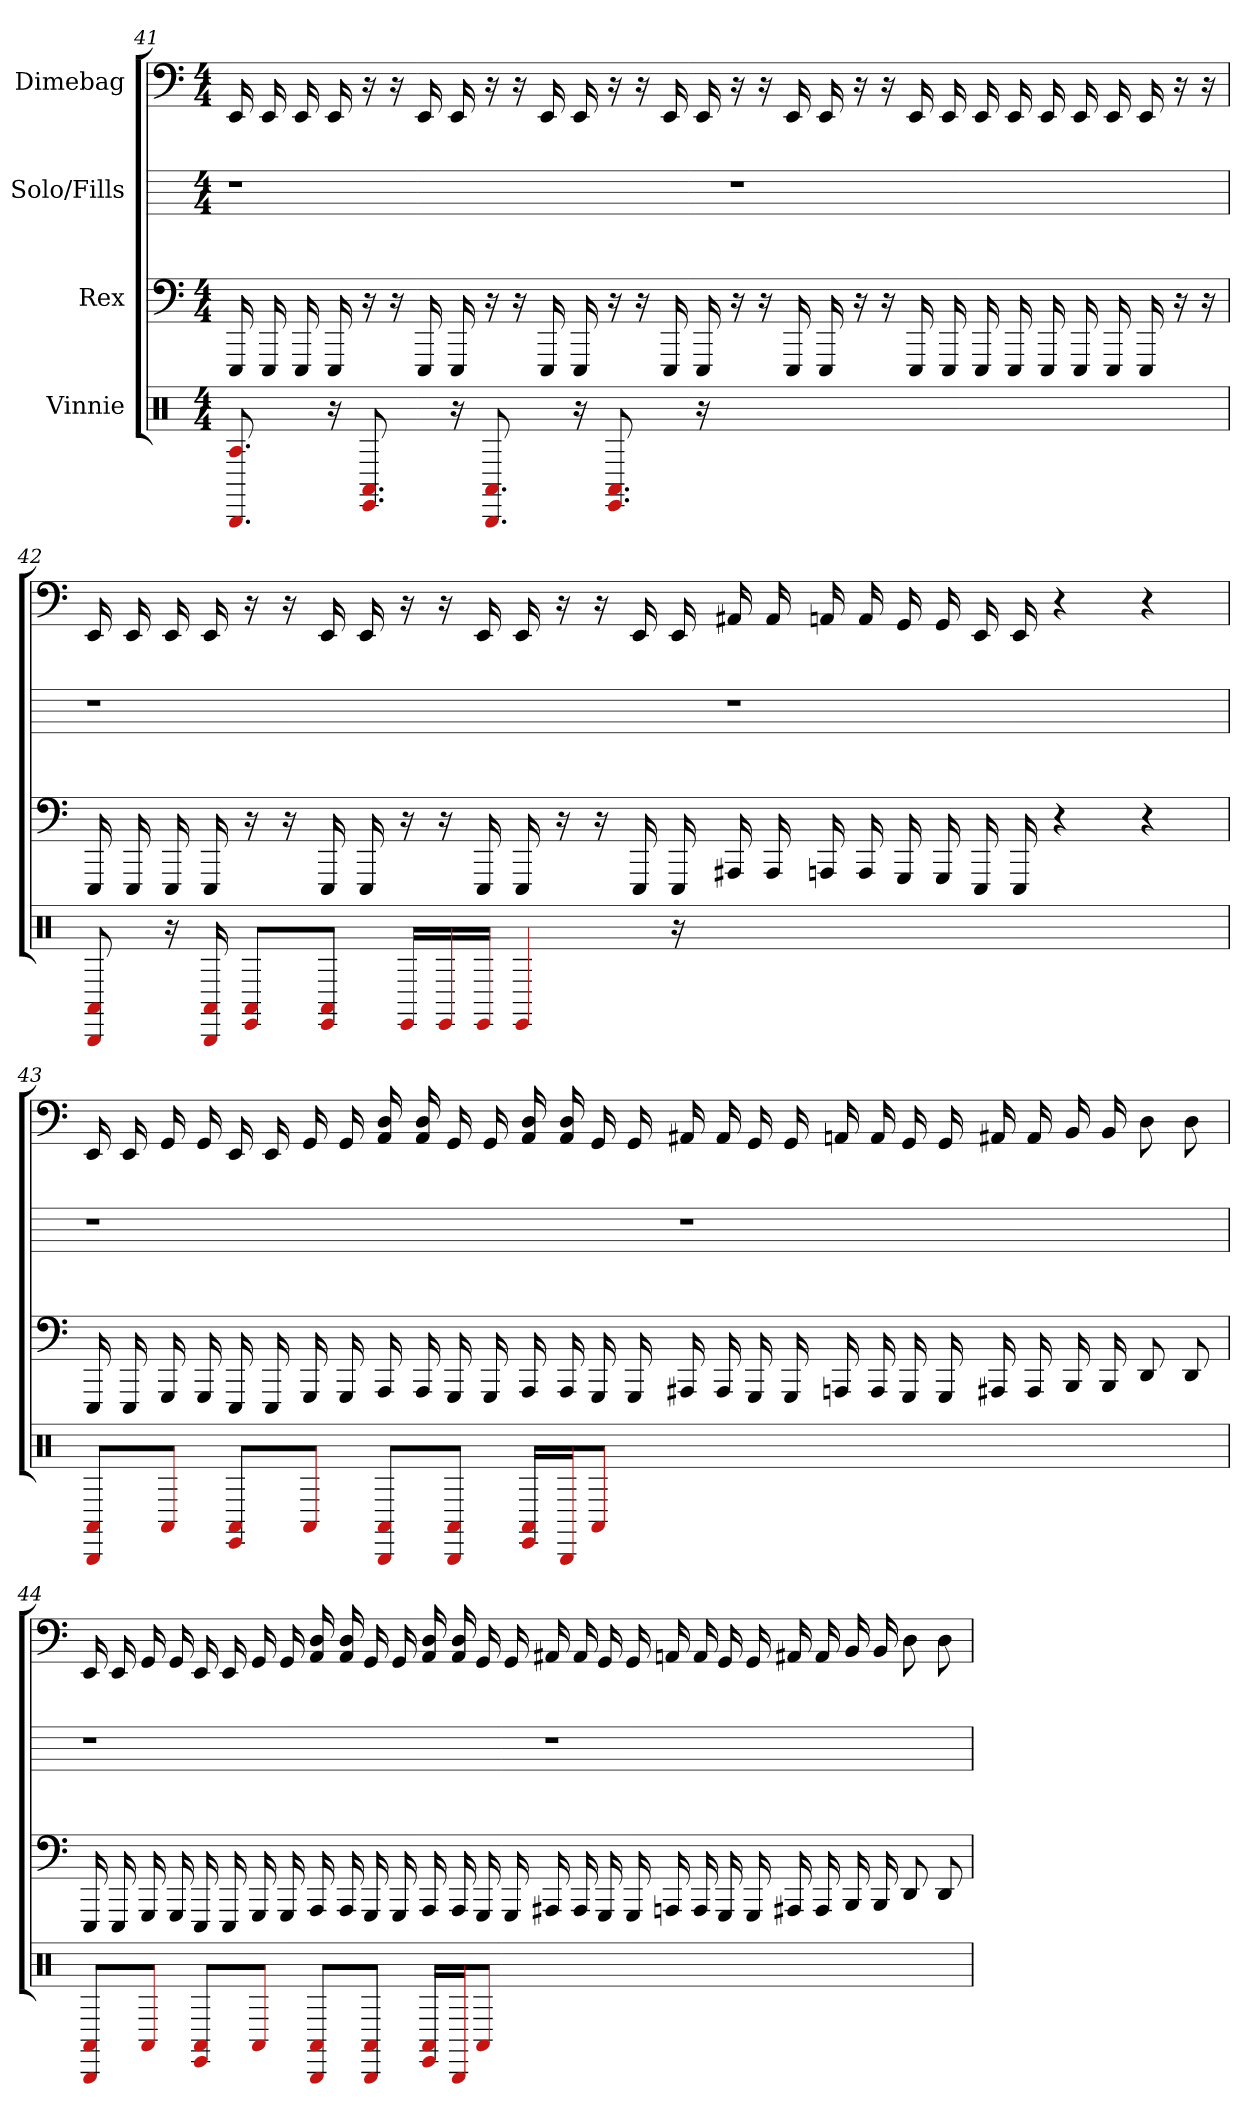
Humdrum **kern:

**kern	**kern	**kern	**kern
*part4	*part3	*part2	*part1
*staff4	*staff3	*staff2	*staff1
*I"Vinnie	*I"Rex	*I"Solo/Fills	*I"Dimebag
*clefX	*	*	*
*k[]	*k[]	*k[]	*k[]
*M4/4	*M4/4	*M4/4	*M4/4
=41	=41	=41	=41
8.BBB 8.A	16EEE	1r	16EE
.	16EEE	.	16EE
.	16EEE	.	16EE
16r	16EEE	.	16EE
8.AA# 8.EE	16r	.	16r
.	16r	.	16r
.	16EEE	.	16EE
16r	16EEE	.	16EE
8.AA# 8.BBB	16r	.	16r
.	16r	.	16r
.	16EEE	.	16EE
16r	16EEE	.	16EE
8.AA# 8.EE	16r	.	16r
.	16r	.	16r
.	16EEE	.	16EE
16r	16EEE	.	16EE
1ryy	16r	1r	16r
.	16r	.	16r
.	16EEE	.	16EE
.	16EEE	.	16EE
.	16r	.	16r
.	16r	.	16r
.	16EEE	.	16EE
.	16EEE	.	16EE
.	16EEE	.	16EE
.	16EEE	.	16EE
.	16EEE	.	16EE
.	16EEE	.	16EE
.	16EEE	.	16EE
.	16EEE	.	16EE
.	16r	.	16r
.	16r	.	16r
=42	=42	=42	=42
8AA# 8BBB	16EEE	1r	16EE
.	16EEE	.	16EE
16r	16EEE	.	16EE
16AA# 16BBB	16EEE	.	16EE
8AA#/ 8EE/L	16r	.	16r
.	16r	.	16r
8AA#/ 8EE/J	16EEE	.	16EE
.	16EEE	.	16EE
16EE/LL	16r	.	16r
16EE/	16r	.	16r
16EE/JJ	16EEE	.	16EE
4EE	16EEE	.	16EE
.	16r	.	16r
.	16r	.	16r
.	16EEE	.	16EE
16r	16EEE	.	16EE
1ryy	16AAA#	1r	16AA#
.	16AAA#	.	16AA#
.	16AAA	.	16AA
.	16AAA	.	16AA
.	16GGG	.	16GG
.	16GGG	.	16GG
.	16EEE	.	16EE
.	16EEE	.	16EE
.	4r	.	4r
.	4r	.	4r
=43	=43	=43	=43
8AA#/ 8BBB/L	16EEE	1r	16EE
.	16EEE	.	16EE
8AA#/J	16GGG	.	16GG
.	16GGG	.	16GG
8AA#/ 8EE/L	16EEE	.	16EE
.	16EEE	.	16EE
8AA#/J	16GGG	.	16GG
.	16GGG	.	16GG
8AA#/ 8BBB/L	16AAA	.	16D 16AA
.	16AAA	.	16D 16AA
8AA#/ 8BBB/J	16GGG	.	16GG
.	16GGG	.	16GG
16AA#/ 16EE/LL	16AAA	.	16D 16AA
16BBB/J	16AAA	.	16D 16AA
8AA#/J	16GGG	.	16GG
.	16GGG	.	16GG
1ryy	16AAA#	1r	16AA#
.	16AAA#	.	16AA#
.	16GGG	.	16GG
.	16GGG	.	16GG
.	16AAA	.	16AA
.	16AAA	.	16AA
.	16GGG	.	16GG
.	16GGG	.	16GG
.	16AAA#	.	16AA#
.	16AAA#	.	16AA#
.	16BBB	.	16BB
.	16BBB	.	16BB
.	8DD	.	8D
.	8DD	.	8D
=44	=44	=44	=44
8AA#/ 8BBB/L	16EEE	1r	16EE
.	16EEE	.	16EE
8AA#/J	16GGG	.	16GG
.	16GGG	.	16GG
8AA#/ 8EE/L	16EEE	.	16EE
.	16EEE	.	16EE
8AA#/J	16GGG	.	16GG
.	16GGG	.	16GG
8AA#/ 8BBB/L	16AAA	.	16D 16AA
.	16AAA	.	16D 16AA
8AA#/ 8BBB/J	16GGG	.	16GG
.	16GGG	.	16GG
16AA#/ 16EE/LL	16AAA	.	16D 16AA
16BBB/J	16AAA	.	16D 16AA
8AA#/J	16GGG	.	16GG
.	16GGG	.	16GG
1ryy	16AAA#	1r	16AA#
.	16AAA#	.	16AA#
.	16GGG	.	16GG
.	16GGG	.	16GG
.	16AAA	.	16AA
.	16AAA	.	16AA
.	16GGG	.	16GG
.	16GGG	.	16GG
.	16AAA#	.	16AA#
.	16AAA#	.	16AA#
.	16BBB	.	16BB
.	16BBB	.	16BB
.	8DD	.	8D
.	8DD	.	8D
=	=	=	=
*-	*-	*-	*-
